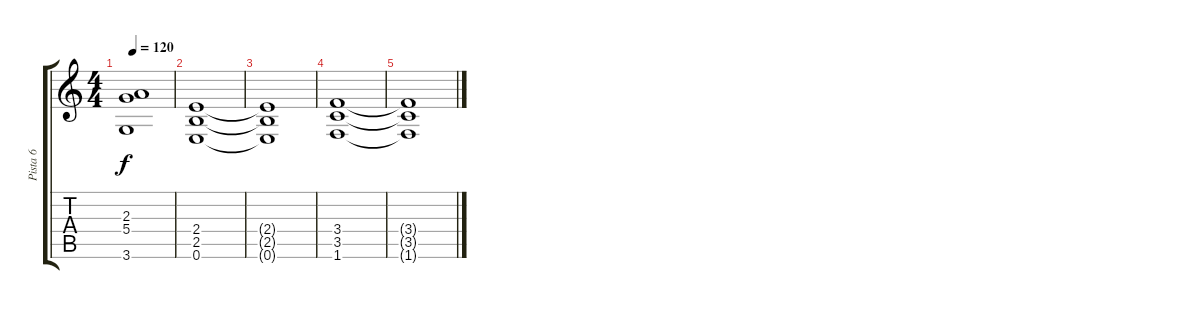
\track ("Pista 6" "Pista 6") {instrument distortionguitar}
\staff {score tabs}
\tuning (E4 B3 G3 D3 A2 E2) {hide}
\ts (4 4)
\tempo 120
\clef g2
\ks c
(2.3{t} 5.4{t} 3.6{t}).1{dy f} |
(2.4 2.5 0.6).1 |
(2.4{t} 2.5{t} 0.6{t}).1 |
(3.4 3.5 1.6).1 |
(3.4{t} 3.5{t} 1.6{t}).1
